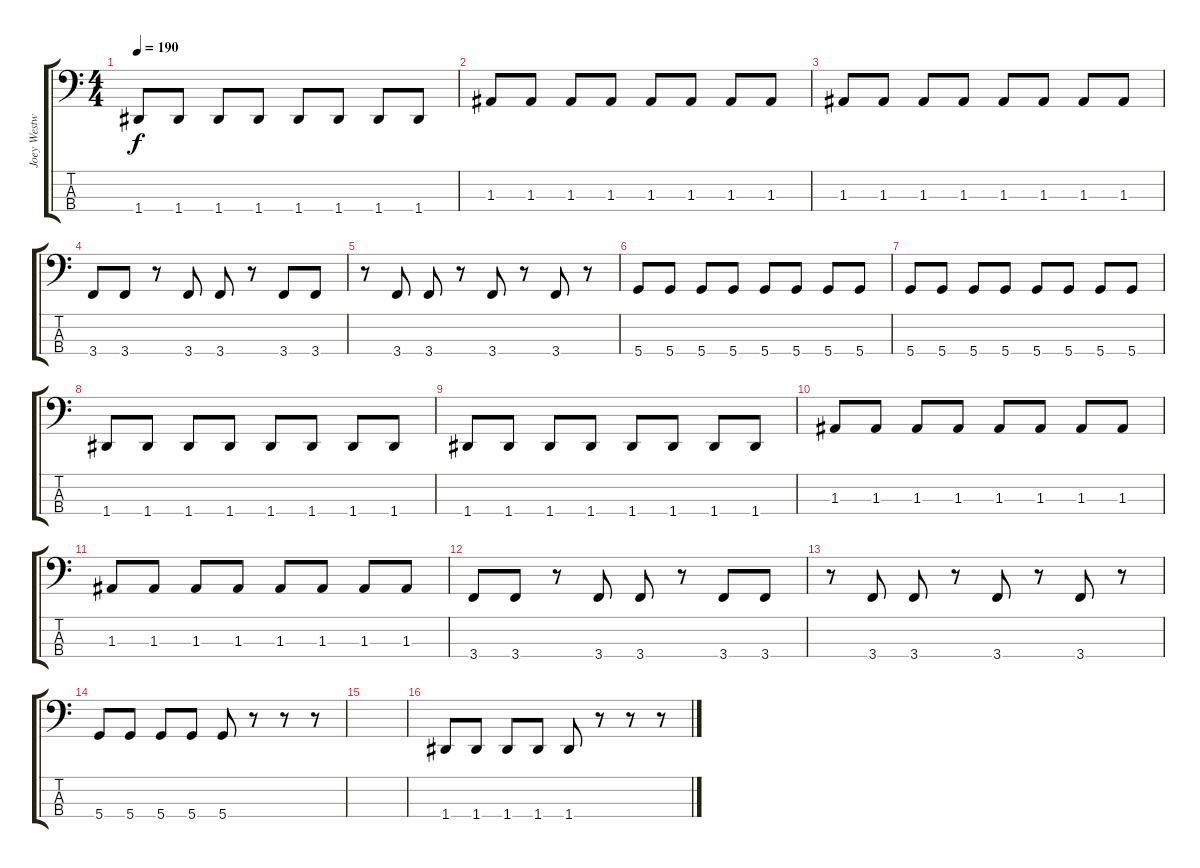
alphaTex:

\track ("Joey Westwood" "Joey Westw") {instrument electricbassfinger}
\staff {score tabs}
\tuning (G2 D2 A1 D1) {hide}
\ts (4 4)
\tempo 190
\clef f4
\ks c
1.4.8{dy f} 1.4.8 1.4.8 1.4.8 1.4.8 1.4.8 1.4.8 1.4.8 |
1.3.8 1.3.8 1.3.8 1.3.8 1.3.8 1.3.8 1.3.8 1.3.8 |
1.3.8 1.3.8 1.3.8 1.3.8 1.3.8 1.3.8 1.3.8 1.3.8 |
3.4.8 3.4.8 r.8 3.4.8 3.4.8 r.8 3.4.8 3.4.8 |
r.8 3.4.8 3.4.8 r.8 3.4.8 r.8 3.4.8 r.8 |
5.4.8 5.4.8 5.4.8 5.4.8 5.4.8 5.4.8 5.4.8 5.4.8 |
5.4.8 5.4.8 5.4.8 5.4.8 5.4.8 5.4.8 5.4.8 5.4.8 |
1.4.8 1.4.8 1.4.8 1.4.8 1.4.8 1.4.8 1.4.8 1.4.8 |
1.4.8 1.4.8 1.4.8 1.4.8 1.4.8 1.4.8 1.4.8 1.4.8 |
1.3.8 1.3.8 1.3.8 1.3.8 1.3.8 1.3.8 1.3.8 1.3.8 |
1.3.8 1.3.8 1.3.8 1.3.8 1.3.8 1.3.8 1.3.8 1.3.8 |
3.4.8 3.4.8 r.8 3.4.8 3.4.8 r.8 3.4.8 3.4.8 |
r.8 3.4.8 3.4.8 r.8 3.4.8 r.8 3.4.8 r.8 |
5.4.8 5.4.8 5.4.8 5.4.8 5.4.8 r.8 r.8 r.8 |
|
1.4.8 1.4.8 1.4.8 1.4.8 1.4.8 r.8 r.8 r.8
